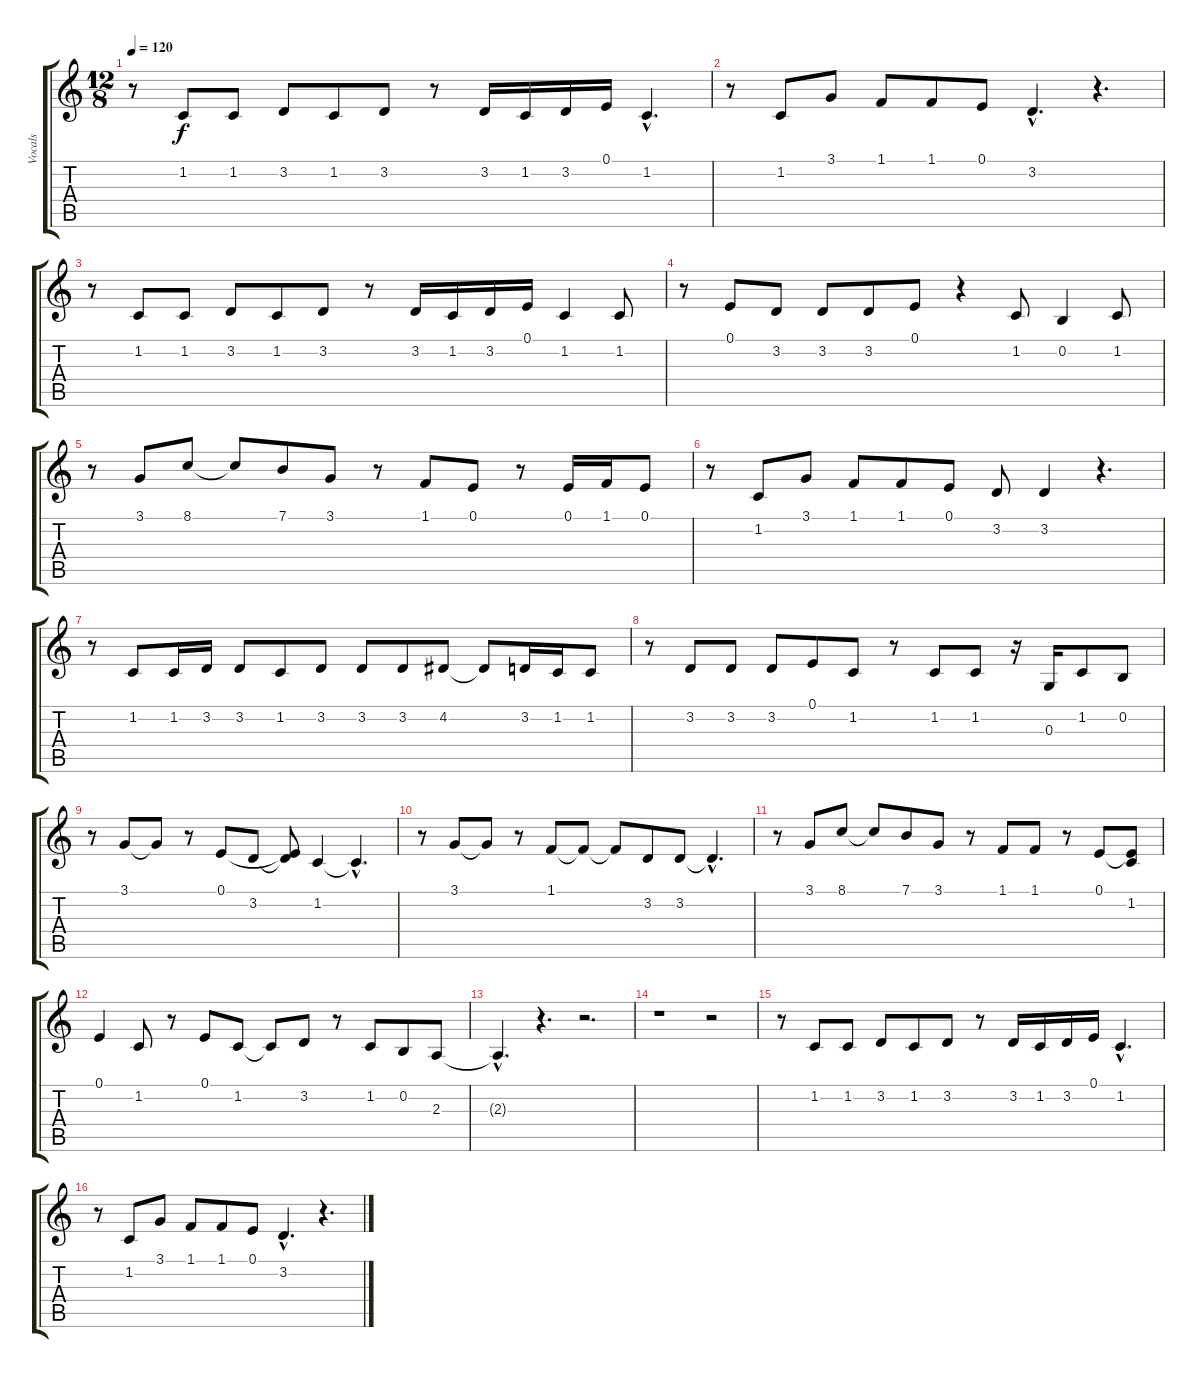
\track ("Vocals" "Vocals") {instrument voiceoohs}
\staff {score tabs}
\tuning (E4 B3 G3 D3 A2 E2) {hide}
\ts (12 8)
\tempo 120
\clef g2
\ks c
r.8{dy f instrument voiceoohs} 1.2.8 1.2.8 3.2.8 1.2.8 3.2.8 r.8 3.2.16 1.2.16 3.2.16 0.1.16 1.2{hac}.4{d} |
r.8 1.2.8 3.1.8 1.1.8 1.1.8 0.1.8 3.2{hac}.4{d} r.4{d} |
r.8 1.2.8 1.2.8 3.2.8 1.2.8 3.2.8 r.8 3.2.16 1.2.16 3.2.16 0.1.16 1.2.4 1.2.8 |
r.8 0.1.8 3.2.8 3.2.8 3.2.8 0.1.8 r.4 1.2.8 0.2.4 1.2.8 |
r.8 3.1.8 8.1.8 8.1{t}.8 7.1.8 3.1.8 r.8 1.1.8 0.1.8 r.8 0.1.16 1.1.16 0.1.8 |
r.8 1.2.8 3.1.8 1.1.8 1.1.8 0.1.8 3.2.8 3.2.4 r.4{d} |
r.8 1.2.8 1.2.16 3.2.16 3.2.8 1.2.8 3.2.8 3.2.8 3.2.8 4.2.8 4.2{t}.8 3.2.16 1.2.16 1.2.8 |
r.8 3.2.8 3.2.8 3.2.8 0.1.8 1.2.8 r.8 1.2.8 1.2.8 r.16 0.3.16 1.2.8 0.2.8 |
r.8 3.1.8 3.1{t}.8 r.8 0.1.8 3.2.8 (0.1{t} 3.2{t}).8 1.2.4 1.2{hac t}.4{d} |
r.8 3.1.8 3.1{t}.8 r.8 1.1.8 1.1{t}.8 1.1{t}.8 3.2.8 3.2.8 3.2{hac t}.4{d} |
r.8 3.1.8 8.1.8 8.1{t}.8 7.1.8 3.1.8 r.8 1.1.8 1.1.8 r.8 0.1.8 (0.1{t} 1.2).8 |
0.1.4 1.2.8 r.8 0.1.8 1.2.8 1.2{t}.8 3.2.8 r.8 1.2.8 0.2.8 2.3.8 |
2.3{hac t}.4{d} r.4{d} r.2{d} |
r.1 r.2 |
r.8 1.2.8 1.2.8 3.2.8 1.2.8 3.2.8 r.8 3.2.16 1.2.16 3.2.16 0.1.16 1.2{hac}.4{d} |
r.8 1.2.8 3.1.8 1.1.8 1.1.8 0.1.8 3.2{hac}.4{d} r.4{d}
